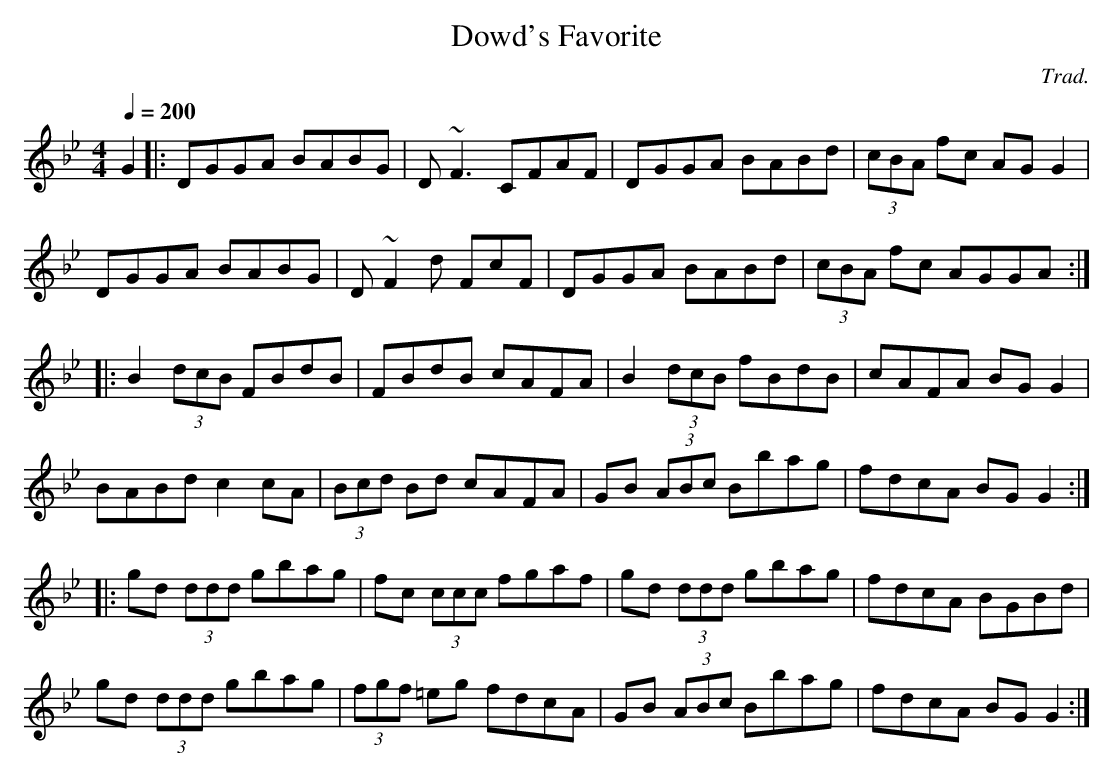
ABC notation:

X:1
T:Dowd's Favorite
C:Trad.
M:4/4
L:1/8
Q:1/4=200
K:Gm
G2|:DGGA BABG|D~F3 CFAF|DGGA BABd|(3cBA fc AGG2|
DGGA BABG|D~F2d FcF|DGGA BABd|(3cBA fc AGGA:|
|:B2 (3dcB FBdB|FBdB cAFA|B2 (3dcB fBdB|cAFA BGG2|
BABd c2cA|(3Bcd Bd cAFA|GB (3ABc Bbag|fdcA BGG2:|
|:gd (3ddd gbag|fc (3ccc fgaf|gd (3ddd gbag|fdcA BGBd|
gd (3ddd gbag|(3fgf =eg fdcA|GB (3ABc Bbag|fdcA BGG2:|
